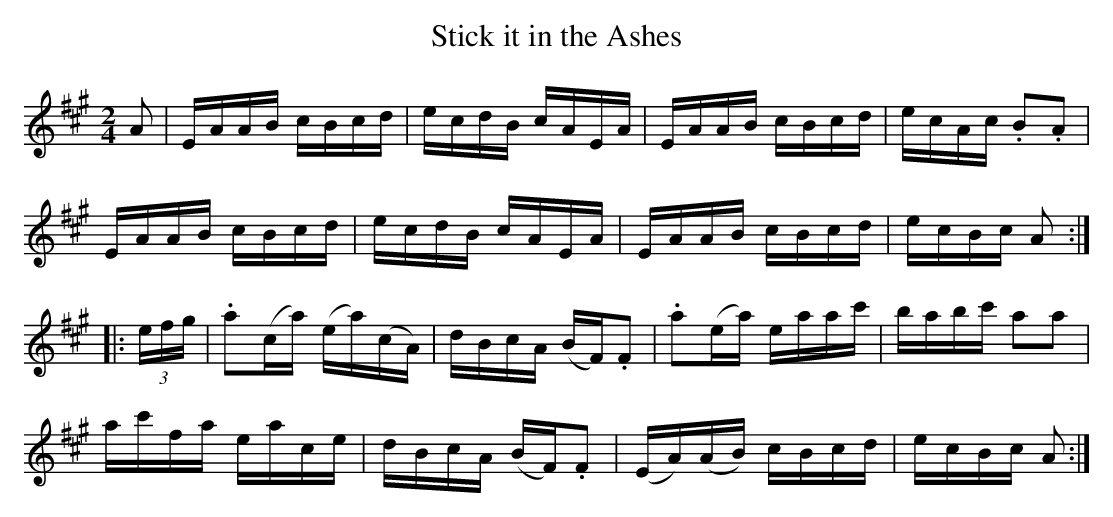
X:1
T:Stick it in the Ashes
M:2/4
L:1/8
K:A
A | E/A/A/B/ c/B/c/d/ | e/c/d/B/ c/A/E/A/ | E/A/A/B/ c/B/c/d/ | e/c/A/c/ .B.A |
E/A/A/B/ c/B/c/d/ | e/c/d/B/ c/A/E/A/ | E/A/A/B/ c/B/c/d/ | e/c/B/c/ A :|
|: (3e/f/g/ | .a(c/a/) (e/a/)(c/A/) | d/B/c/A/ (B/F/).F |.a(e/a/) e/a/a/c'/ | b/a/b/c'/ aa |
a/c'/f/a/ e/a/c/e/ | d/B/c/A/ (B/F/).F | (E/A/)(A/B/) c/B/c/d/ | e/c/B/c/ A :|
